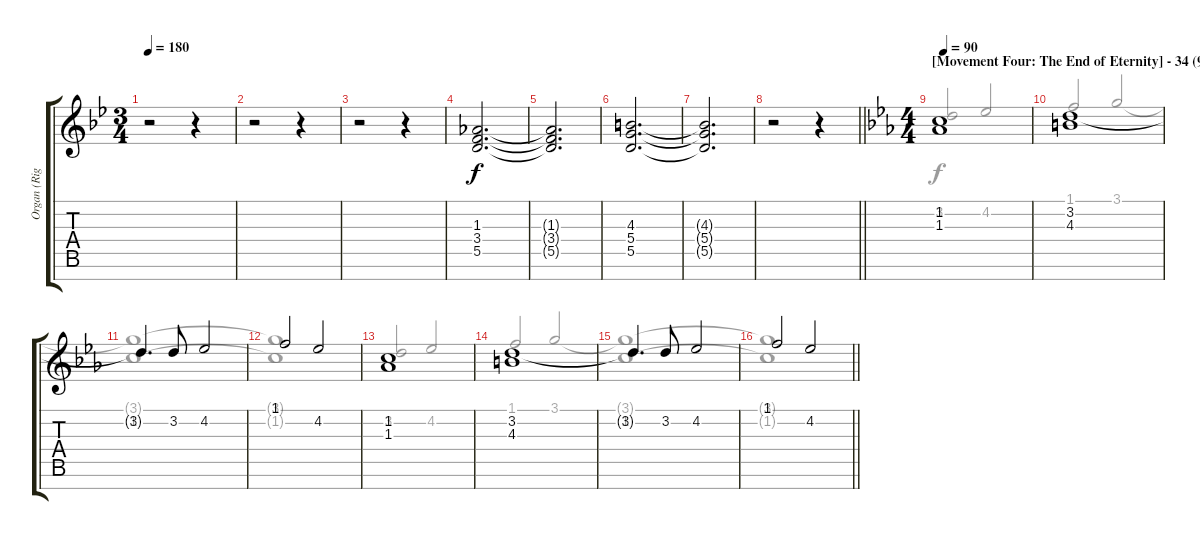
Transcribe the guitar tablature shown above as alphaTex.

\track ("Organ (Right Hand)" "Organ (Rig") {instrument churchorgan}
\staff {score tabs}
\tuning (E5 B4 G4 D4 A3 E3 B2) {hide}
\voice
\ts (3 4)
\tempo 180
\clef g2
\ks bb
r.2{dy f} r.4 |
r.2 r.4 |
r.2 r.4 |
(1.3 3.4 5.5).2{d} |
(1.3{t} 3.4{t} 5.5{t}).2{d} |
(4.3 5.4 5.5).2{d} |
(4.3{t} 5.4{t} 5.5{t}).2{d} |
\barLineRight lightlight
r.2 r.4 |
\ts (4 4)
\section ("" "[Movement Four: The End of Eternity] - 34 (90 BPM)")
\tempo 90
\ks eb
(1.2 1.3).1 |
(3.2 4.3).1 |
3.2{t}.4{d} 3.2.8 4.2.2 |
1.1.2 4.2.2 |
(1.2 1.3).1 |
(3.2 4.3).1 |
3.2{t}.4{d} 3.2.8 4.2.2 |
\barLineRight lightlight
1.1.2 4.2.2
\voice
\clef g2
\ottava regular
\simile none
\ks bb
|
|
|
|
|
|
|
\barLineRight lightlight
|
\ks eb
3.2.2{beam Up} 4.2.2{beam Up} |
1.1.2{beam Up} 3.1.2{beam Up} |
(3.1{t} 1.2).1 |
(3.1{t} 1.2{t}).1 |
3.2.2{beam Up} 4.2.2{beam Up} |
1.1.2{beam Up} 3.1.2{beam Up} |
(3.1{t} 1.2).1 |
\barLineRight lightlight
(3.1{t} 1.2{t}).1
